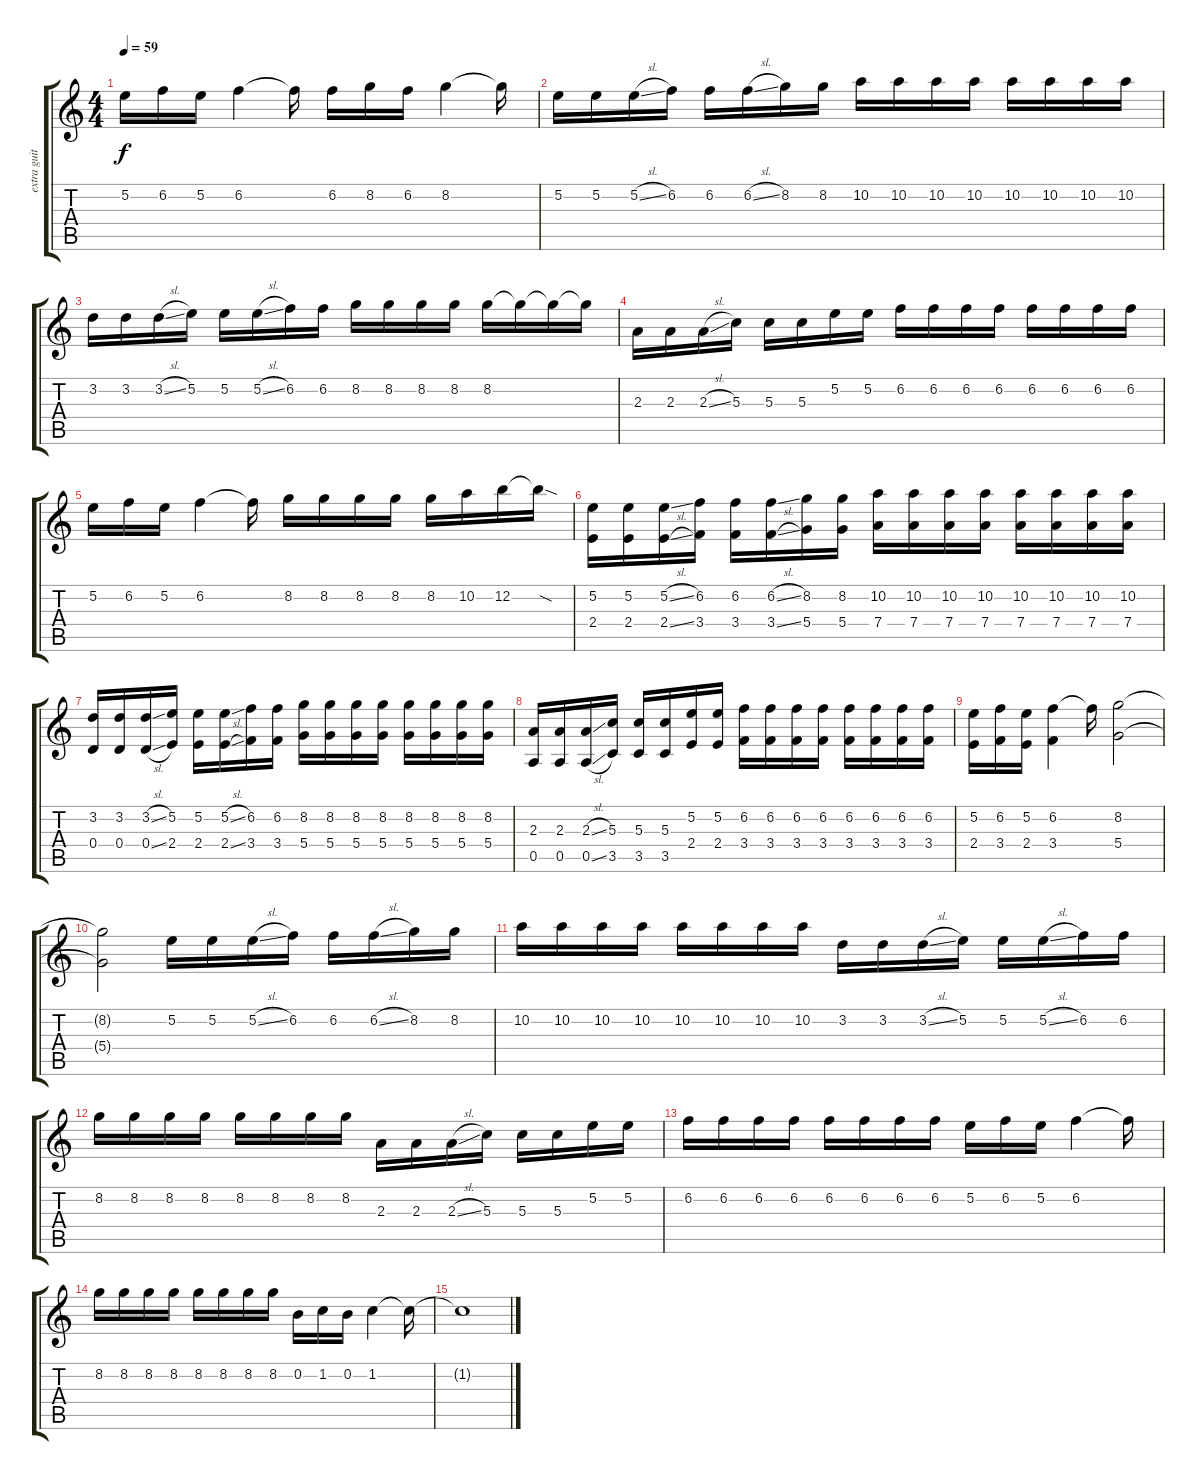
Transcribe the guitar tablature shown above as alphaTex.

\track ("extra guitar 2" "extra guit") {instrument overdrivenguitar}
\staff {score tabs}
\tuning (E4 B3 G3 D3 A2 E2) {hide}
\ts (4 4)
\tempo 59
\clef g2
\ks c
5.2.16{dy f} 6.2.16 5.2.16 6.2.4 6.2{t}.16 6.2.16 8.2.16 6.2.16 8.2.4 8.2{t}.16 |
5.2.16 5.2.16 5.2{sl}.16 6.2.16 6.2.16 6.2{sl}.16 8.2.16 8.2.16 10.2.16 10.2.16 10.2.16 10.2.16 10.2.16 10.2.16 10.2.16 10.2.16 |
3.2.16 3.2.16 3.2{sl}.16 5.2.16 5.2.16 5.2{sl}.16 6.2.16 6.2.16 8.2.16 8.2.16 8.2.16 8.2.16 8.2.16 8.2{t}.16 8.2{t}.16 8.2{t}.16 |
2.3.16 2.3.16 2.3{sl}.16 5.3.16 5.3.16 5.3.16 5.2.16 5.2.16 6.2.16 6.2.16 6.2.16 6.2.16 6.2.16 6.2.16 6.2.16 6.2.16 |
5.2.16 6.2.16 5.2.16 6.2.4 6.2{t}.16 8.2.16 8.2.16 8.2.16 8.2.16 8.2.16 10.2.16 12.2.16 12.2{sod t}.16 |
(5.2 2.4).16 (5.2 2.4).16 (5.2{sl} 2.4{sl}).16 (6.2 3.4).16 (6.2 3.4).16 (6.2{sl} 3.4{sl}).16 (8.2 5.4).16 (8.2 5.4).16 (10.2 7.4).16 (10.2 7.4).16 (10.2 7.4).16 (10.2 7.4).16 (10.2 7.4).16 (10.2 7.4).16 (10.2 7.4).16 (10.2 7.4).16 |
(3.2 0.4).16 (3.2 0.4).16 (3.2{sl} 0.4{sl}).16 (5.2 2.4).16 (5.2 2.4).16 (5.2{sl} 2.4{sl}).16 (6.2 3.4).16 (6.2 3.4).16 (8.2 5.4).16 (8.2 5.4).16 (8.2 5.4).16 (8.2 5.4).16 (8.2 5.4).16 (8.2 5.4).16 (8.2 5.4).16 (8.2 5.4).16 |
(2.3 0.5).16 (2.3 0.5).16 (2.3{sl} 0.5{sl}).16 (5.3 3.5).16 (5.3 3.5).16 (5.3 3.5).16 (5.2 2.4).16 (5.2 2.4).16 (6.2 3.4).16 (6.2 3.4).16 (6.2 3.4).16 (6.2 3.4).16 (6.2 3.4).16 (6.2 3.4).16 (6.2 3.4).16 (6.2 3.4).16 |
(5.2 2.4).16 (6.2 3.4).16 (5.2 2.4).16 (6.2 3.4).4 6.2{t}.16 (8.2 5.4).2 |
(8.2{t} 5.4{t}).2 5.2.16{volume 10 instrument electricguitarclean} 5.2.16 5.2{sl}.16 6.2.16 6.2.16 6.2{sl}.16 8.2.16 8.2.16 |
10.2.16 10.2.16 10.2.16 10.2.16 10.2.16 10.2.16 10.2.16 10.2.16 3.2.16 3.2.16 3.2{sl}.16 5.2.16 5.2.16 5.2{sl}.16 6.2.16 6.2.16 |
8.2.16 8.2.16 8.2.16 8.2.16 8.2.16 8.2.16 8.2.16 8.2.16 2.3.16 2.3.16 2.3{sl}.16 5.3.16 5.3.16 5.3.16 5.2.16 5.2.16 |
6.2.16 6.2.16 6.2.16 6.2.16 6.2.16 6.2.16 6.2.16 6.2.16 5.2.16 6.2.16 5.2.16 6.2.4 6.2{t}.16 |
8.2.16 8.2.16 8.2.16 8.2.16 8.2.16 8.2.16 8.2.16 8.2.16 0.2.16 1.2.16 0.2.16 1.2.4 1.2{t}.16 |
1.2{t}.1
